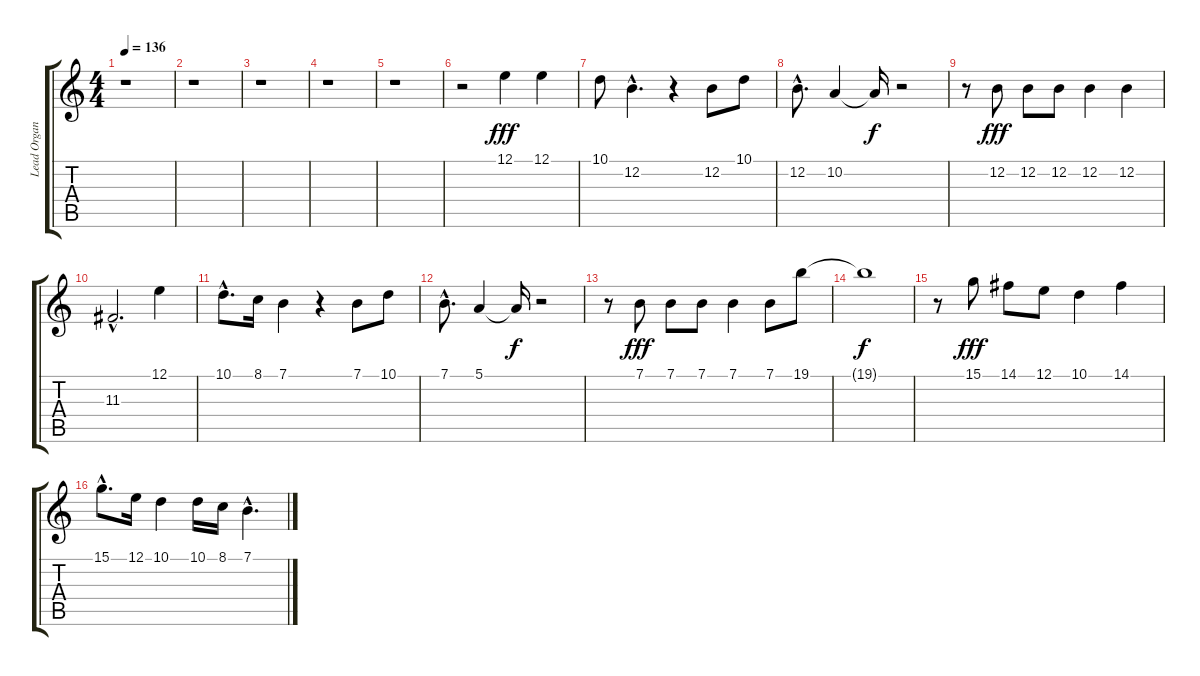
\track ("Lead Organ 3" "Lead Organ") {instrument rockorgan}
\staff {score tabs}
\tuning (E4 B3 G3 D3 A2 E2) {hide}
\ts (4 4)
\tempo 136
\clef g2
\ks c
r.1{dy fff instrument rockorgan} |
r.1 |
r.1 |
r.1 |
r.1 |
r.2 12.1.4 12.1.4 |
10.1.8 12.2{hac}.4{d} r.4 12.2.8 10.1.8 |
12.2{hac}.8{d} 10.2.4 10.2{t}.16{dy f} r.2 |
r.8 12.2.8{dy fff} 12.2.8 12.2.8 12.2.4 12.2.4 |
11.3{hac}.2{d} 12.1.4 |
10.1{hac}.8{d} 8.1.16 7.1.4 r.4 7.1.8 10.1.8 |
7.1{hac}.8{d} 5.1.4 5.1{t}.16{dy f} r.2 |
r.8 7.1.8{dy fff} 7.1.8 7.1.8 7.1.4 7.1.8 19.1.8 |
19.1{t}.1{dy f} |
r.8 15.1.8{dy fff} 14.1.8 12.1.8 10.1.4 14.1.4 |
15.1{hac}.8{d} 12.1.16 10.1.4 10.1.16 8.1.16 7.1{hac}.4{d}
